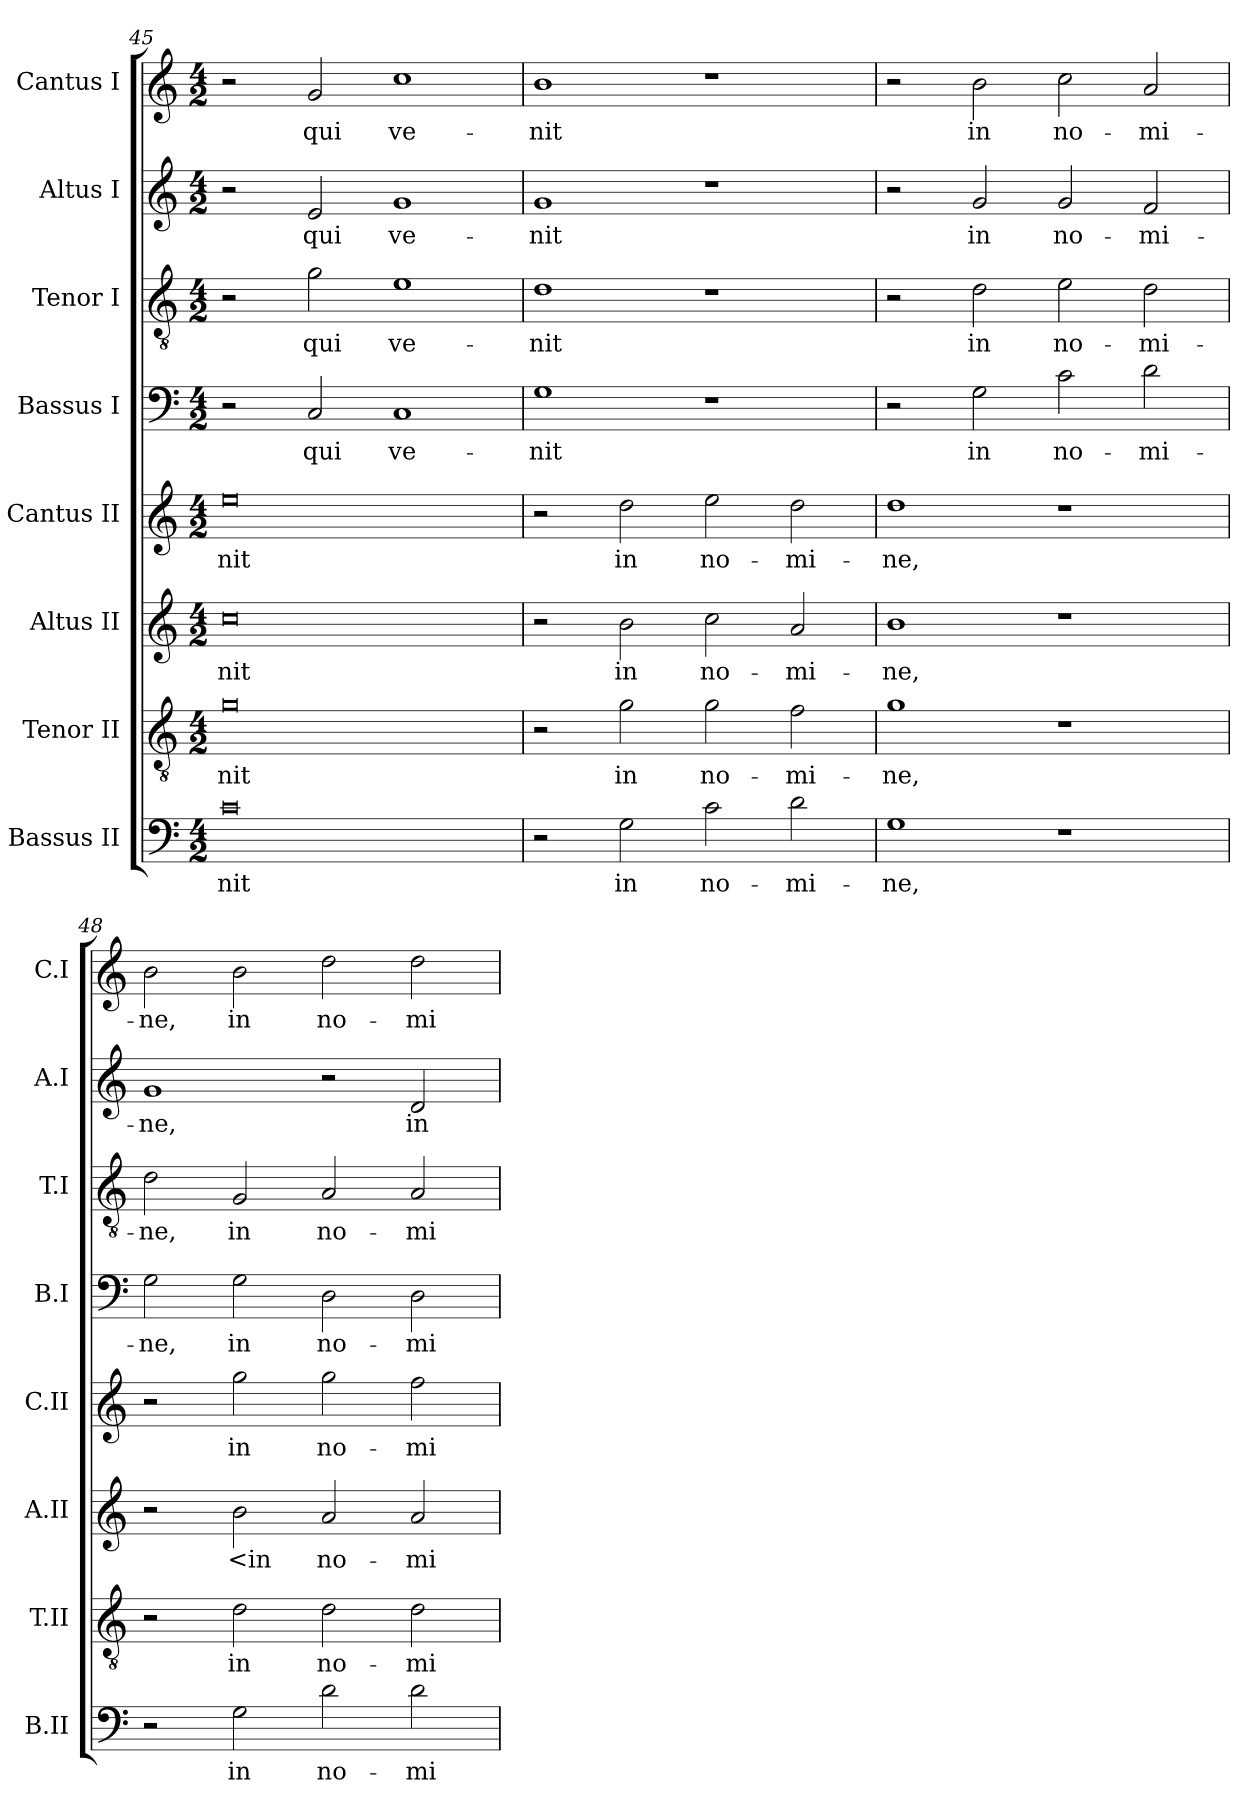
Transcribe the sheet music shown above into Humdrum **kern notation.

**kern	**text	**kern	**text	**kern	**text	**kern	**text	**kern	**text	**kern	**text	**kern	**text	**kern	**text
*part8	*part8	*part7	*part7	*part6	*part6	*part5	*part5	*part4	*part4	*part3	*part3	*part2	*part2	*part1	*part1
*staff8	*staff8	*staff7	*staff7	*staff6	*staff6	*staff5	*staff5	*staff4	*staff4	*staff3	*staff3	*staff2	*staff2	*staff1	*staff1
*I"Bassus II	*	*I"Tenor II	*	*I"Altus II	*	*I"Cantus II	*	*I"Bassus I	*	*I"Tenor I	*	*I"Altus I	*	*I"Cantus I	*
*I'B.II	*	*I'T.II	*	*I'A.II	*	*I'C.II	*	*I'B.I	*	*I'T.I	*	*I'A.I	*	*I'C.I	*
*clefF4	*	*clefGv2	*	*clefG2	*	*clefG2	*	*clefF4	*	*clefGv2	*	*clefG2	*	*clefG2	*
*	*	*ITrd7c12	*	*	*	*	*	*	*	*ITrd7c12	*	*	*	*	*
*k[]	*	*k[]	*	*k[]	*	*k[]	*	*k[]	*	*k[]	*	*k[]	*	*k[]	*
*C:	*	*C:	*	*C:	*	*C:	*	*C:	*	*C:	*	*C:	*	*C:	*
*M4/2	*	*M4/2	*	*M4/2	*	*M4/2	*	*M4/2	*	*M4/2	*	*M4/2	*	*M4/2	*
=45	=45	=45	=45	=45	=45	=45	=45	=45	=45	=45	=45	=45	=45	=45	=45
0c\	-nit	0G\	-nit	0cc\	-nit	0ee\	-nit	2r	.	2r	.	2r	.	2r	.
.	.	.	.	.	.	.	.	2C/	qui	2G\	qui	2e/	qui	2g/	qui
.	.	.	.	.	.	.	.	1C/	ve-	1E\	ve-	1g/	ve-	1cc\	ve-
=46	=46	=46	=46	=46	=46	=46	=46	=46	=46	=46	=46	=46	=46	=46	=46
2r	.	2r	.	2r	.	2r	.	1G\	-nit	1D\	-nit	1g/	-nit	1b\	-nit
2G\	in	2G\	in	2b\	in	2dd\	in	.	.	.	.	.	.	.	.
2c\	no-	2G\	no-	2cc\	no-	2ee\	no-	1r	.	1r	.	1r	.	1r	.
2d\	-mi-	2F\	-mi-	2a/	-mi-	2dd\	-mi-	.	.	.	.	.	.	.	.
=47	=47	=47	=47	=47	=47	=47	=47	=47	=47	=47	=47	=47	=47	=47	=47
1G\	-ne,	1G\	-ne,	1b\	-ne,	1dd\	-ne,	2r	.	2r	.	2r	.	2r	.
.	.	.	.	.	.	.	.	2G\	in	2D\	in	2g/	in	2b\	in
1r	.	1r	.	1r	.	1r	.	2c\	no-	2E\	no-	2g/	no-	2cc\	no-
.	.	.	.	.	.	.	.	2d\	-mi-	2D\	-mi-	2f/	-mi-	2a/	-mi-
=48	=48	=48	=48	=48	=48	=48	=48	=48	=48	=48	=48	=48	=48	=48	=48
2r	.	2r	.	2r	.	2r	.	2G\	-ne,	2D\	-ne,	1g/	-ne,	2b\	-ne,
2G\	in	2D\	in	2b\	<in	2gg\	in	2G\	in	2GG/	in	.	.	2b\	in
2d\	no-	2D\	no-	2a/	no-	2gg\	no-	2D\	no-	2AA/	no-	2r	.	2dd\	no-
2d\	-mi-	2D\	-mi-	2a/	-mi-	2ff\	-mi-	2D\	-mi-	2AA/	-mi-	2d/	in	2dd\	-mi-
=	=	=	=	=	=	=	=	=	=	=	=	=	=	=	=
*-	*-	*-	*-	*-	*-	*-	*-	*-	*-	*-	*-	*-	*-	*-	*-
